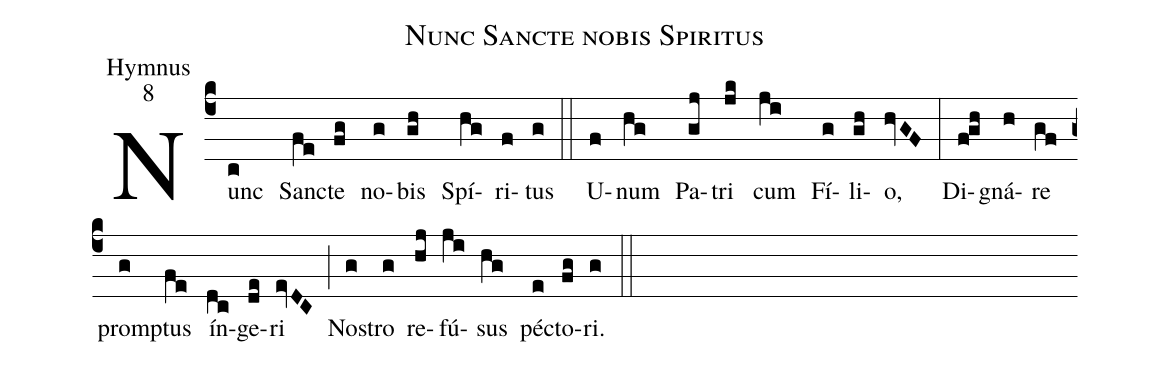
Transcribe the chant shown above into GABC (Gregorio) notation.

name:Nunc Sancte nobis Spiritus;
office-part:Hymnus;
mode:8;
%%
(c4) Nunc(c) Sanc(fe)te(fg) no(g)bis(gh) Spí(hg)ri(f)tus(g) (::)
U(f)num(hg) Pa(gj)tri(jk) cum(ji) Fí(g)li(gh)o,(hvGF) (:)
Di(f!gh)gná(h)re(gf) promp(g)tus(fe) ín(dc)ge(de)ri(evDC) (;) No(g)stro(g) re(hj)fú(ji)sus(hg) pé(e)cto(fg)ri.(g) (::)
